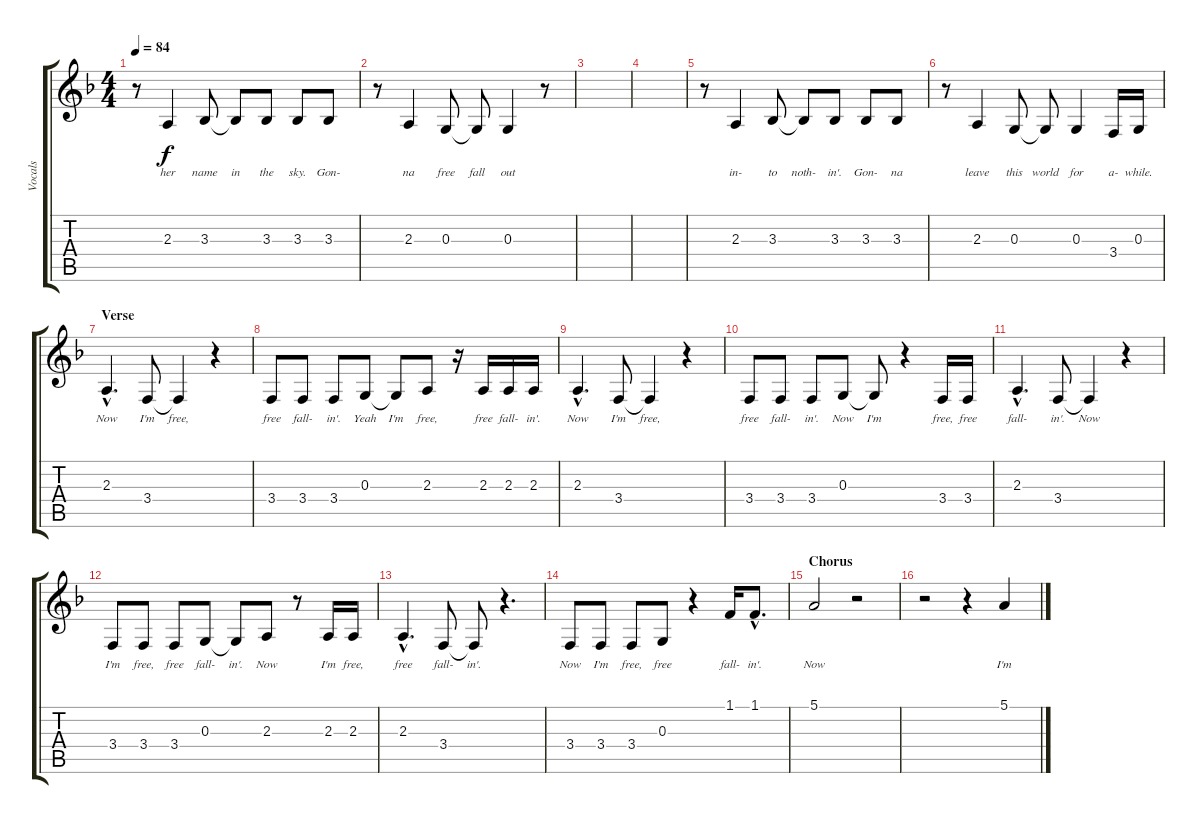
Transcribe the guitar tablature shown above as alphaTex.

\track ("Vocals" "Vocals") {instrument altosax}
\staff {score tabs}
\tuning (E4 B3 G3 D3 A2 E2) {hide}
\ts (4 4)
\tempo 84
\clef g2
\ks f
r.8{dy f volume 9} 2.3.4{lyrics (0 "her") lyrics (1 "") lyrics (2 "") lyrics (3 "") lyrics (4 "")} 3.3.8{lyrics (0 "name") lyrics (1 "") lyrics (2 "") lyrics (3 "") lyrics (4 "")} 3.3{t}.8{lyrics (0 "in") lyrics (1 "") lyrics (2 "") lyrics (3 "") lyrics (4 "")} 3.3.8{lyrics (0 "the") lyrics (1 "") lyrics (2 "") lyrics (3 "") lyrics (4 "")} 3.3.8{lyrics (0 "sky.") lyrics (1 "") lyrics (2 "") lyrics (3 "") lyrics (4 "")} 3.3.8{lyrics (0 "Gon-") lyrics (1 "") lyrics (2 "") lyrics (3 "") lyrics (4 "")} |
r.8 2.3.4{lyrics (0 "na") lyrics (1 "") lyrics (2 "") lyrics (3 "") lyrics (4 "")} 0.3.8{lyrics (0 "free") lyrics (1 "") lyrics (2 "") lyrics (3 "") lyrics (4 "")} 0.3{t}.8{lyrics (0 "fall") lyrics (1 "") lyrics (2 "") lyrics (3 "") lyrics (4 "")} 0.3.4{lyrics (0 "out") lyrics (1 "") lyrics (2 "") lyrics (3 "") lyrics (4 "")} r.8 |
|
|
r.8 2.3.4{lyrics (0 "in-") lyrics (1 "") lyrics (2 "") lyrics (3 "") lyrics (4 "")} 3.3.8{lyrics (0 "to") lyrics (1 "") lyrics (2 "") lyrics (3 "") lyrics (4 "")} 3.3{t}.8{lyrics (0 "noth-") lyrics (1 "") lyrics (2 "") lyrics (3 "") lyrics (4 "")} 3.3.8{lyrics (0 "in'.") lyrics (1 "") lyrics (2 "") lyrics (3 "") lyrics (4 "")} 3.3.8{lyrics (0 "Gon-") lyrics (1 "") lyrics (2 "") lyrics (3 "") lyrics (4 "")} 3.3.8{lyrics (0 "na") lyrics (1 "") lyrics (2 "") lyrics (3 "") lyrics (4 "")} |
r.8 2.3.4{lyrics (0 "leave") lyrics (1 "") lyrics (2 "") lyrics (3 "") lyrics (4 "")} 0.3.8{lyrics (0 "this") lyrics (1 "") lyrics (2 "") lyrics (3 "") lyrics (4 "")} 0.3{t}.8{lyrics (0 "world") lyrics (1 "") lyrics (2 "") lyrics (3 "") lyrics (4 "")} 0.3.4{lyrics (0 "for") lyrics (1 "") lyrics (2 "") lyrics (3 "") lyrics (4 "")} 3.4.16{lyrics (0 "a-") lyrics (1 "") lyrics (2 "") lyrics (3 "") lyrics (4 "") volume 14} 0.3.16{lyrics (0 "while.") lyrics (1 "") lyrics (2 "") lyrics (3 "") lyrics (4 "")} |
\section ("" "Verse")
2.3{hac}.4{d lyrics (0 "Now") lyrics (1 "") lyrics (2 "") lyrics (3 "") lyrics (4 "")} 3.4.8{lyrics (0 "I'm") lyrics (1 "") lyrics (2 "") lyrics (3 "") lyrics (4 "")} 3.4{t}.4{lyrics (0 "free,") lyrics (1 "") lyrics (2 "") lyrics (3 "") lyrics (4 "")} r.4 |
3.4.8{lyrics (0 "free") lyrics (1 "") lyrics (2 "") lyrics (3 "") lyrics (4 "")} 3.4.8{lyrics (0 "fall-") lyrics (1 "") lyrics (2 "") lyrics (3 "") lyrics (4 "")} 3.4.8{lyrics (0 "in'.") lyrics (1 "") lyrics (2 "") lyrics (3 "") lyrics (4 "")} 0.3.8{lyrics (0 "Yeah") lyrics (1 "") lyrics (2 "") lyrics (3 "") lyrics (4 "")} 0.3{t}.8{lyrics (0 "I'm") lyrics (1 "") lyrics (2 "") lyrics (3 "") lyrics (4 "")} 2.3.8{lyrics (0 "free,") lyrics (1 "") lyrics (2 "") lyrics (3 "") lyrics (4 "")} r.16 2.3.16{lyrics (0 "free") lyrics (1 "") lyrics (2 "") lyrics (3 "") lyrics (4 "")} 2.3.16{lyrics (0 "fall-") lyrics (1 "") lyrics (2 "") lyrics (3 "") lyrics (4 "")} 2.3.16{lyrics (0 "in'.") lyrics (1 "") lyrics (2 "") lyrics (3 "") lyrics (4 "")} |
2.3{hac}.4{d lyrics (0 "Now") lyrics (1 "") lyrics (2 "") lyrics (3 "") lyrics (4 "")} 3.4.8{lyrics (0 "I'm") lyrics (1 "") lyrics (2 "") lyrics (3 "") lyrics (4 "")} 3.4{t}.4{lyrics (0 "free,") lyrics (1 "") lyrics (2 "") lyrics (3 "") lyrics (4 "")} r.4 |
3.4.8{lyrics (0 "free") lyrics (1 "") lyrics (2 "") lyrics (3 "") lyrics (4 "")} 3.4.8{lyrics (0 "fall-") lyrics (1 "") lyrics (2 "") lyrics (3 "") lyrics (4 "")} 3.4.8{lyrics (0 "in'.") lyrics (1 "") lyrics (2 "") lyrics (3 "") lyrics (4 "")} 0.3.8{lyrics (0 "Now") lyrics (1 "") lyrics (2 "") lyrics (3 "") lyrics (4 "")} 0.3{t}.8{lyrics (0 "I'm") lyrics (1 "") lyrics (2 "") lyrics (3 "") lyrics (4 "")} r.4 3.4.16{lyrics (0 "free,") lyrics (1 "") lyrics (2 "") lyrics (3 "") lyrics (4 "")} 3.4.16{lyrics (0 "free") lyrics (1 "") lyrics (2 "") lyrics (3 "") lyrics (4 "")} |
2.3{hac}.4{d lyrics (0 "fall-") lyrics (1 "") lyrics (2 "") lyrics (3 "") lyrics (4 "")} 3.4.8{lyrics (0 "in'.") lyrics (1 "") lyrics (2 "") lyrics (3 "") lyrics (4 "")} 3.4{t}.4{lyrics (0 "Now") lyrics (1 "") lyrics (2 "") lyrics (3 "") lyrics (4 "")} r.4 |
3.4.8{lyrics (0 "I'm") lyrics (1 "") lyrics (2 "") lyrics (3 "") lyrics (4 "")} 3.4.8{lyrics (0 "free,") lyrics (1 "") lyrics (2 "") lyrics (3 "") lyrics (4 "")} 3.4.8{lyrics (0 "free") lyrics (1 "") lyrics (2 "") lyrics (3 "") lyrics (4 "")} 0.3.8{lyrics (0 "fall-") lyrics (1 "") lyrics (2 "") lyrics (3 "") lyrics (4 "")} 0.3{t}.8{lyrics (0 "in'.") lyrics (1 "") lyrics (2 "") lyrics (3 "") lyrics (4 "")} 2.3.8{lyrics (0 "Now") lyrics (1 "") lyrics (2 "") lyrics (3 "") lyrics (4 "")} r.8 2.3.16{lyrics (0 "I'm") lyrics (1 "") lyrics (2 "") lyrics (3 "") lyrics (4 "")} 2.3.16{lyrics (0 "free,") lyrics (1 "") lyrics (2 "") lyrics (3 "") lyrics (4 "")} |
2.3{hac}.4{d lyrics (0 "free") lyrics (1 "") lyrics (2 "") lyrics (3 "") lyrics (4 "")} 3.4.8{lyrics (0 "fall-") lyrics (1 "") lyrics (2 "") lyrics (3 "") lyrics (4 "")} 3.4{t}.8{lyrics (0 "in'.") lyrics (1 "") lyrics (2 "") lyrics (3 "") lyrics (4 "")} r.4{d} |
3.4.8{lyrics (0 "Now") lyrics (1 "") lyrics (2 "") lyrics (3 "") lyrics (4 "")} 3.4.8{lyrics (0 "I'm") lyrics (1 "") lyrics (2 "") lyrics (3 "") lyrics (4 "")} 3.4.8{lyrics (0 "free,") lyrics (1 "") lyrics (2 "") lyrics (3 "") lyrics (4 "")} 0.3.8{lyrics (0 "free") lyrics (1 "") lyrics (2 "") lyrics (3 "") lyrics (4 "")} r.4 1.1.16{lyrics (0 "fall-") lyrics (1 "") lyrics (2 "") lyrics (3 "") lyrics (4 "")} 1.1{hac}.8{d lyrics (0 "in'.") lyrics (1 "") lyrics (2 "") lyrics (3 "") lyrics (4 "")} |
\section ("" "Chorus")
5.1.2{lyrics (0 "Now") lyrics (1 "") lyrics (2 "") lyrics (3 "") lyrics (4 "")} r.2 |
r.2 r.4 5.1.4{lyrics (0 "I'm") lyrics (1 "") lyrics (2 "") lyrics (3 "") lyrics (4 "")}
